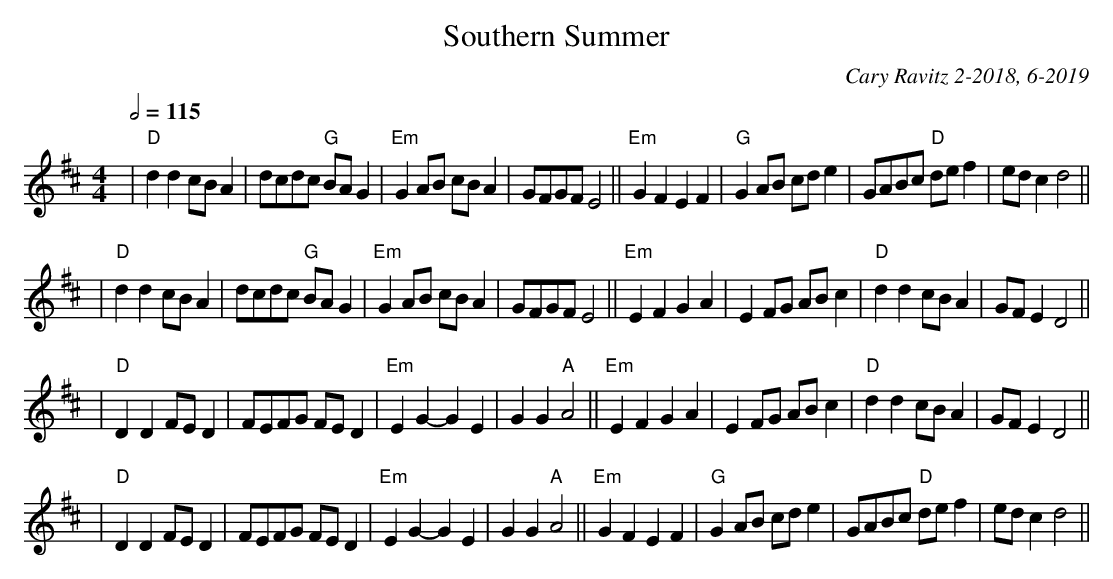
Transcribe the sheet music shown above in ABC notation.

X:1
T: Southern Summer
C: Cary Ravitz 2-2018, 6-2019
M: 4/4
L: 1/8
Q: 1/2=115
K: D
| "D"d2 d2 cB A2 | dcdc "G"BA G2 | "Em"G2 AB cB A2 | GFGF E4|| "Em"G2 F2 E2 F2 |"G"G2 AB cd e2 | GABc "D"de f2 | ed c2d4 ||
| "D"d2 d2 cB A2 | dcdc "G"BA G2 | "Em"G2 AB cB A2 |GFGF E4  || "Em"E2 F2 G2 A2 | E2 FG AB c2 |"D"d2 d2 cB A2 | GF E2 D4 ||
| "D"D2 D2 FE D2 | FEFG FED2 | "Em" E2 G2-G2 E2 | G2 G2 "A"A4 || "Em"E2 F2 G2 A2 | E2 FG AB c2 |"D"d2 d2 cB A2 | GF E2 D4 ||
| "D"D2 D2 FE D2 | FEFG FED2 | "Em" E2 G2-G2 E2 | G2 G2 "A"A4 || "Em"G2 F2 E2 F2 |"G"G2 AB cd e2| GABc "D"de f2 | ed c2d4||
